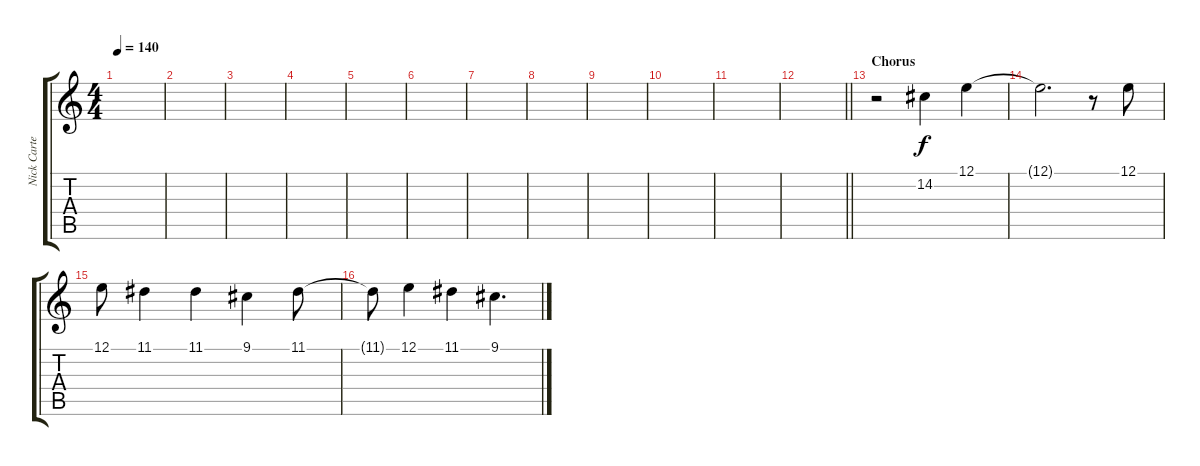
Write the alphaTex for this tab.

\track ("Nick Carter - Vocals" "Nick Carte") {instrument tenorsax}
\staff {score tabs}
\tuning (E4 B3 G3 D3 A2 E2) {hide}
\ts (4 4)
\tempo 140
\clef g2
\ks c
|
|
|
|
|
|
|
|
|
|
|
\barLineRight lightlight
|
\section ("" "Chorus")
r.2 14.2.4 12.1.4 |
12.1{t}.2{d} r.8 12.1.8 |
12.1.8 11.1.4 11.1.4 9.1.4 11.1.8 |
11.1{t}.8 12.1.4 11.1.4 9.1.4{d}
